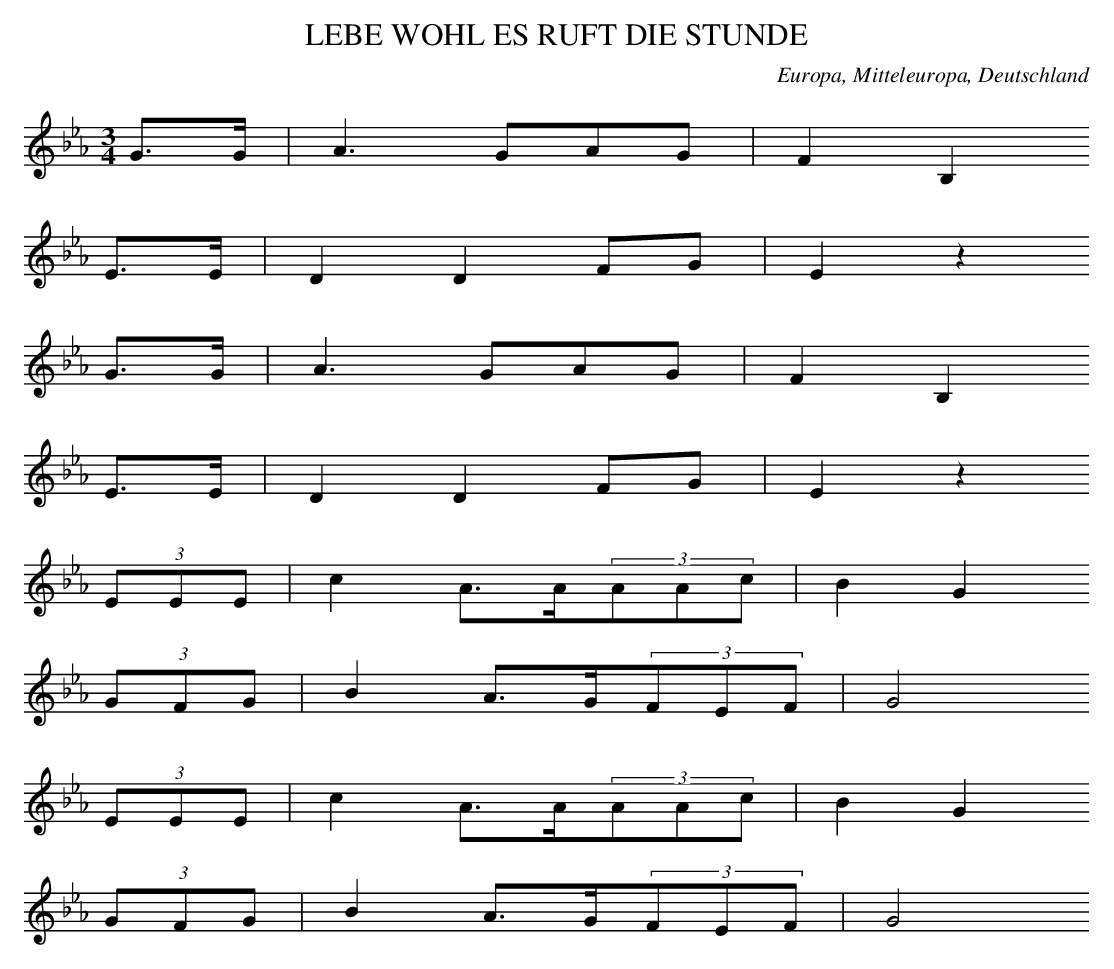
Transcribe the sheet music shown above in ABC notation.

X:1
T: LEBE WOHL ES RUFT DIE STUNDE
O: Europa, Mitteleuropa, Deutschland
M: 3/4
L: 1/16
K: Eb
G3G | A6G2A2G2 | F4B,4
E3E | D4D4F2G2 | E4z4
G3G | A6G2A2G2 | F4B,4
E3E | D4D4F2G2 | E4z4
(3E2E2E2 | c4A3A(3A2A2c2 | B4G4
(3G2F2G2 | B4A3G(3F2E2F2 | G8
(3E2E2E2 | c4A3A(3A2A2c2 | B4G4
(3G2F2G2 | B4A3G(3F2E2F2 | G8
